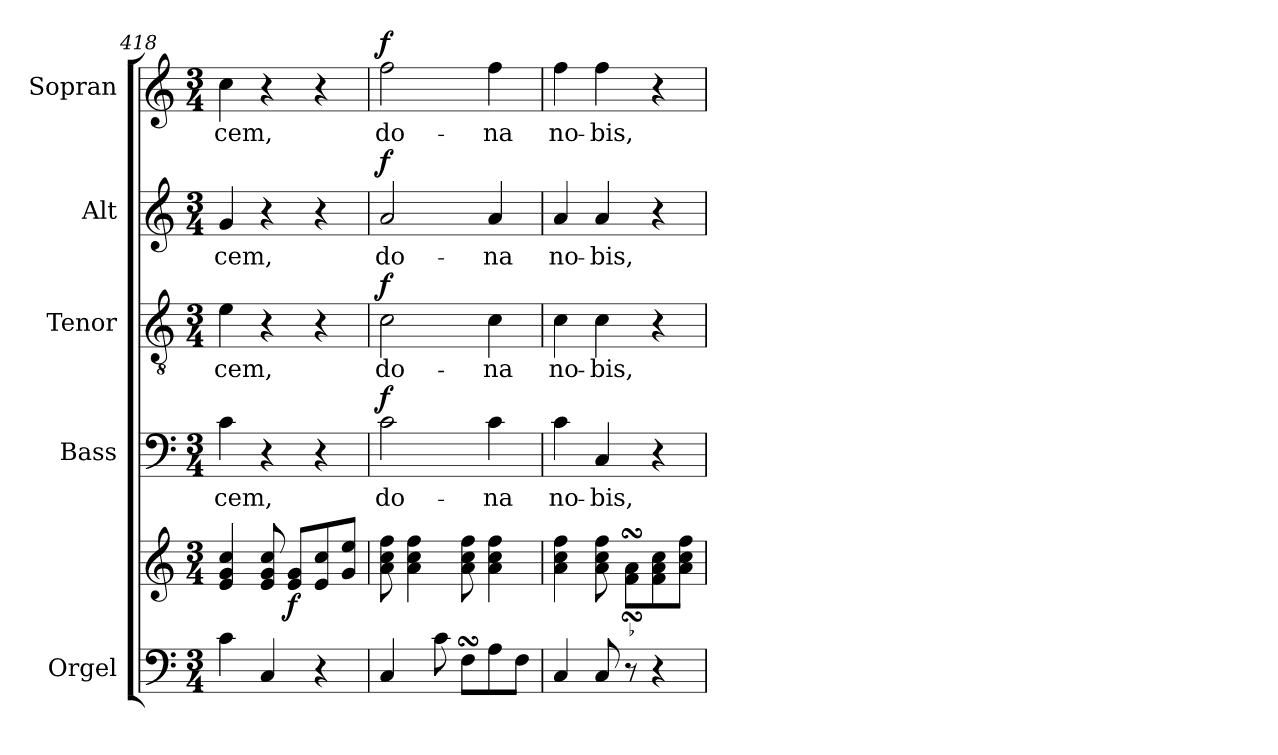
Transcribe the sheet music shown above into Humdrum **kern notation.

**kern	**kern	**dynam	**kern	**text	**dynam	**kern	**text	**dynam	**kern	**text	**dynam	**kern	**text	**dynam
*part5	*part5	*part5	*part4	*part4	*part4	*part3	*part3	*part3	*part2	*part2	*part2	*part1	*part1	*part1
*staff6	*staff5	*staff5/6	*staff4	*staff4	*staff4	*staff3	*staff3	*staff3	*staff2	*staff2	*staff2	*staff1	*staff1	*staff1
*I"Orgel	*	*	*I"Bass	*	*	*I"Tenor	*	*	*I"Alt	*	*	*I"Sopran	*	*
*I'Org.	*	*	*I'B.	*	*	*I'T.	*	*	*I'A.	*	*	*I'S.	*	*
*clefF4	*clefG2	*	*clefF4	*	*	*clefGv2	*	*	*clefG2	*	*	*clefG2	*	*
*k[]	*k[]	*	*k[]	*	*	*k[]	*	*	*k[]	*	*	*k[]	*	*
*C:	*C:	*	*C:	*	*	*C:	*	*	*C:	*	*	*C:	*	*
*M3/4	*M3/4	*	*M3/4	*	*	*M3/4	*	*	*M3/4	*	*	*M3/4	*	*
=418	=418	=418	=418	=418	=418	=418	=418	=418	=418	=418	=418	=418	=418	=418
!	!	!	!	!LO:LY:b	!	!	!LO:LY:b	!	!	!LO:LY:b	!	!	!LO:LY:b	!
4c\	4e/ 4g/ 4cc/	.	4c\	-cem,	.	4e\	-cem,	.	4g/	-cem,	.	4cc\	-cem,	.
4C/	8e/ 8g/ 8cc/	.	4r	.	.	4r	.	.	4r	.	.	4r	.	.
!	!	!LO:DY:b	!	!	!	!	!	!	!	!	!	!	!	!
.	8e/ 8g/L	f	.	.	.	.	.	.	.	.	.	.	.	.
4r	8e/ 8cc/	.	4r	.	.	4r	.	.	4r	.	.	4r	.	.
.	8g/ 8ee/J	.	.	.	.	.	.	.	.	.	.	.	.	.
=419	=419	=419	=419	=419	=419	=419	=419	=419	=419	=419	=419	=419	=419	=419
!	!	!	!	!LO:LY:b	!LO:DY:a	!	!LO:LY:b	!LO:DY:a	!	!LO:LY:b	!LO:DY:a	!	!LO:LY:b	!LO:DY:a
4C/	8a\ 8cc\ 8ff\	.	2c\	do-	f	2c\	do-	f	2a/	do-	f	2ff\	do-	f
.	4a\ 4cc\ 4ff\	.	.	.	.	.	.	.	.	.	.	.	.	.
8c\	.	.	.	.	.	.	.	.	.	.	.	.	.	.
8FsSSs\L	8a\ 8cc\ 8ff\	.	.	.	.	.	.	.	.	.	.	.	.	.
!	!	!	!	!LO:LY:b	!	!	!LO:LY:b	!	!	!LO:LY:b	!	!	!LO:LY:b	!
8A\	4a\ 4cc\ 4ff\	.	4c\	-na	.	4c\	-na	.	4a/	-na	.	4ff\	-na	.
8F\J	.	.	.	.	.	.	.	.	.	.	.	.	.	.
=420	=420	=420	=420	=420	=420	=420	=420	=420	=420	=420	=420	=420	=420	=420
!	!	!	!	!LO:LY:b	!	!	!LO:LY:b	!	!	!LO:LY:b	!	!	!LO:LY:b	!
4C/	4a\ 4cc\ 4ff\	.	4c\	no-	.	4c\	no-	.	4a/	no-	.	4ff\	no-	.
!	!	!	!	!LO:LY:b	!	!	!LO:LY:b	!	!	!LO:LY:b	!	!	!LO:LY:b	!
8C/	8a\ 8cc\ 8ff\	.	4C/	-bis,	.	4c\	-bis,	.	4a/	-bis,	.	4ff\	-bis,	.
8r	8f\sSSS 8a\sSSSL	.	.	.	.	.	.	.	.	.	.	.	.	.
4r	8f\ 8a\ 8cc\	.	4r	.	.	4r	.	.	4r	.	.	4r	.	.
.	8a\ 8cc\ 8ff\J	.	.	.	.	.	.	.	.	.	.	.	.	.
=	=	=	=	=	=	=	=	=	=	=	=	=	=	=
*-	*-	*-	*-	*-	*-	*-	*-	*-	*-	*-	*-	*-	*-	*-
